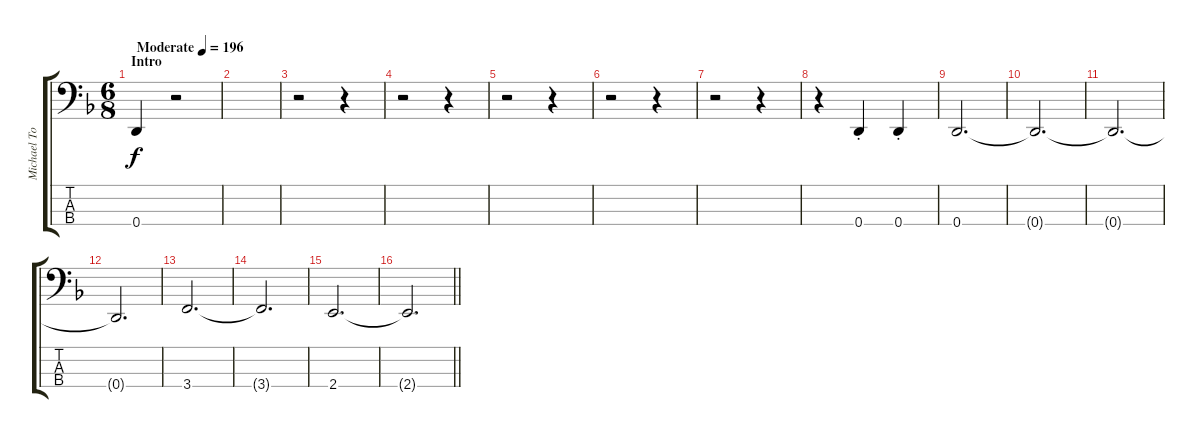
\track ("Michael Todd - Bass" "Michael To") {instrument electricbassfinger}
\staff {score tabs}
\tuning (G2 D2 A1 D1) {hide}
\ts (6 8)
\section ("" "Intro")
\tempo (196 "Moderate")
\clef f4
\ks f
0.4.4{dy f instrument electricbassfinger} r.2 |
|
r.2 r.4 |
r.2 r.4 |
r.2 r.4 |
r.2 r.4 |
r.2 r.4 |
r.4 0.4{st}.4 0.4{st}.4 |
0.4.2{d} |
0.4{t}.2{d} |
0.4{t}.2{d} |
0.4{t}.2{d} |
3.4.2{d} |
3.4{t}.2{d} |
2.4.2{d} |
\barLineRight lightlight
2.4{t}.2{d}
